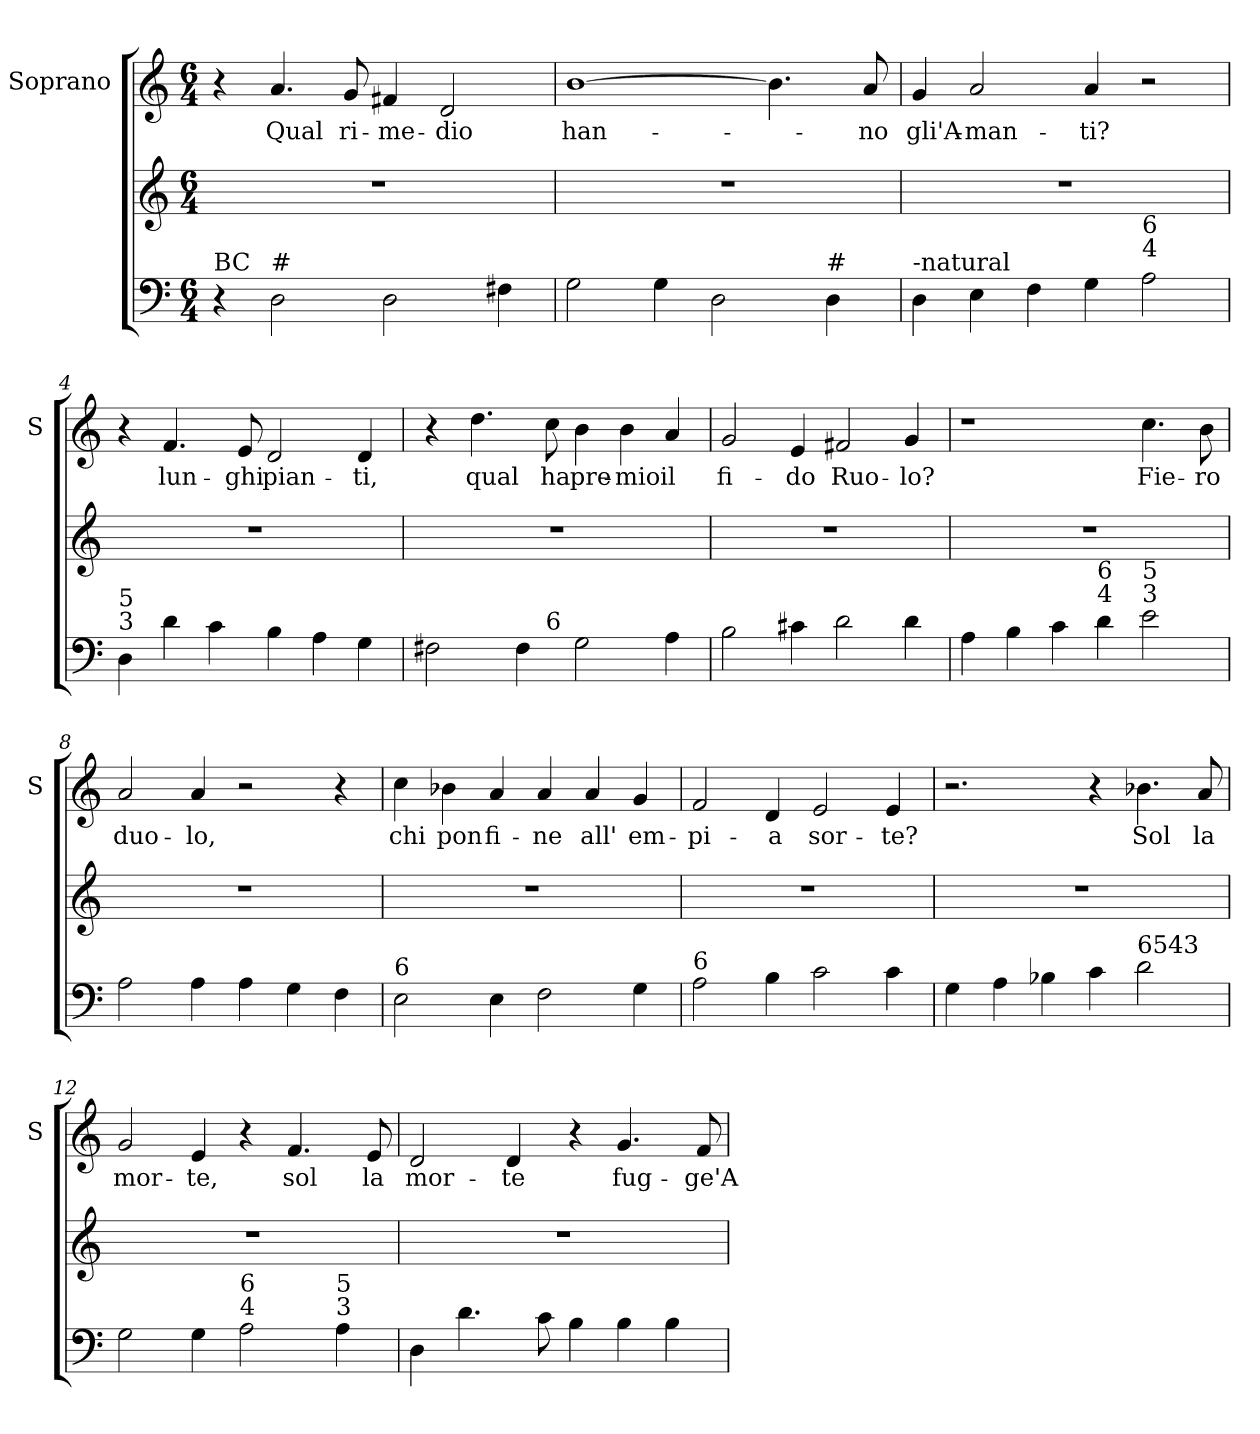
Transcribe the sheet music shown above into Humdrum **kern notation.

**kern	**kern	**kern	**text
*part2	*part2	*part1	*part1
*staff3	*staff2	*staff1	*staff1
*	*	*I"Soprano	*
*	*	*I'S	*
*clefF4	*clefG2	*clefG2	*
*k[]	*k[]	*k[]	*
*C:	*C:	*C:	*
*M6/4	*M6/4	*M6/4	*
=1	=1	=1	=1
!LO:TX:a:t=BC	!	!	!
4r	1.r	4r	.
!LO:TX:a:t=#	!	!	!
!	!	!	!LO:LY:b
2D\	.	4.a/	Qual
!	!	!	!LO:LY:b
.	.	8g/	ri-
!	!	!	!LO:LY:b
2D\	.	4f#X/	-me-
!	!	!	!LO:LY:b
.	.	2d/	-dio
4F#X\	.	.	.
=2	=2	=2	=2
!	!	!	!LO:LY:b
2G\	1.r	[1b	han-
4G\	.	.	.
2D\	.	.	.
.	.	4.b\]	.
!LO:TX:a:t=#	!	!	!
4D\	.	.	.
!	!	!	!LO:LY:b
.	.	8a/	-no
=3	=3	=3	=3
!LO:TX:a:t=-natural	!	!	!
!	!	!	!LO:LY:b
*	*^	*	*
4D\	1.r	1ryy	4g/	gli'A-
!	!	!	!	!LO:LY:b
4E\	.	.	2a/	-man-
4F\	.	.	.	.
!	!	!	!	!LO:LY:b
4G\	.	.	4a/	-ti?
!	!	!LO:TX:b:t=6\n4	!	!
2A\	.	2ryy	2r	.
=4	=4	=4	=4	=4
!LO:TX:a:t=5\n3	!	!	!	!
*	*v	*v	*	*
4D\	1.r	4r	.
!	!	!	!LO:LY:b
4d\	.	4.f/	lun-
4c\	.	.	.
!	!	!	!LO:LY:b
.	.	8e/	-ghi
!	!	!	!LO:LY:b
4B\	.	2d/	pian-
4A\	.	.	.
!	!	!	!LO:LY:b
4G\	.	4d/	-ti,
!!LO:LB:g=z
=5	=5	=5	=5
*^	*	*	*
2F#X\	2ryy	1.r	4r	.
!	!	!	!	!LO:LY:b
.	.	.	4.dd\	qual
4F#\	8ryy	.	.	.
!	!LO:TX:a:t=6	!	!	!
!	!	!	!	!LO:LY:b
.	2..ryy	.	8cc\	ha
!	!	!	!	!LO:LY:b
2G\	.	.	4b\	pre-
!	!	!	!	!LO:LY:b
.	.	.	4b\	-mio
!	!	!	!	!LO:LY:b
4A\	.	.	4a/	il
=6	=6	=6	=6	=6
!LO:TX:a:t=6	!	!	!	!
!	!	!	!	!LO:LY:b
*v	*v	*	*	*
2B\	1.r	2g/	fi-
!	!	!	!LO:LY:b
4c#X\	.	4e/	-do
!	!	!	!LO:LY:b
2d\	.	2f#X/	Ruo-
!	!	!	!LO:LY:b
4d\	.	4g/	-lo?
=7	=7	=7	=7
*	*^	*	*
*	*	*^	*	*
4A\	1.r	2.ryy	1ryy	1r	.
4B\	.	.	.	.	.
4c\	.	.	.	.	.
!	!	!LO:TX:b:t=6\n4	!	!	!
4d\	.	2.ryy	.	.	.
!	!	!	!LO:TX:b:t=5\n3	!	!
!	!	!	!	!	!LO:LY:b
2e\	.	.	2ryy	4.cc\	Fie-
!	!	!	!	!	!LO:LY:b
.	.	.	.	8b\	-ro
=8	=8	=8	=8	=8	=8
!	!	!	!	!	!LO:LY:b
*	*v	*v	*v	*	*
2A\	1.r	2a/	duo-
!	!	!	!LO:LY:b
4A\	.	4a/	-lo,
4A\	.	2r	.
4G\	.	.	.
4F\	.	4r	.
=9	=9	=9	=9
!LO:TX:a:t=6	!	!	!
!	!	!	!LO:LY:b
2E\	1.r	4cc\	chi
!	!	!	!LO:LY:b
.	.	4b-X\	pon
!	!	!	!LO:LY:b
4E\	.	4a/	fi-
!	!	!	!LO:LY:b
2F\	.	4a/	-ne
!	!	!	!LO:LY:b
.	.	4a/	all'
!	!	!	!LO:LY:b
4G\	.	4g/	em-
!!LO:LB:g=z
=10	=10	=10	=10
!LO:TX:a:t=6	!	!	!
!	!	!	!LO:LY:b
2A\	1.r	2f/	-pi-
!	!	!	!LO:LY:b
4B\	.	4d/	-a
!	!	!	!LO:LY:b
2c\	.	2e/	sor-
!	!	!	!LO:LY:b
4c\	.	4e/	-te?
=11	=11	=11	=11
4G\	1.r	2.r	.
4A\	.	.	.
4B-X\	.	.	.
4c\	.	4r	.
!LO:TX:a:t=6543	!	!	!
!	!	!	!LO:LY:b
2d\	.	4.b-X\	Sol
!	!	!	!LO:LY:b
.	.	8a/	la
=12	=12	=12	=12
!	!	!	!LO:LY:b
2G\	1.r	2g/	mor-
!	!	!	!LO:LY:b
4G\	.	4e/	-te,
!LO:TX:a:t=6\n4	!	!	!
2A\	.	4r	.
!	!	!	!LO:LY:b
.	.	4.f/	sol
!LO:TX:a:t=5\n3	!	!	!
4A\	.	.	.
!	!	!	!LO:LY:b
.	.	8e/	la
=13	=13	=13	=13
!	!	!	!LO:LY:b
4D\	1.r	2d/	mor-
4.d\	.	.	.
!	!	!	!LO:LY:b
.	.	4d/	-te
8c\	.	.	.
4B\	.	4r	.
!	!	!	!LO:LY:b
4B\	.	4.g/	fug-
4B\	.	.	.
!	!	!	!LO:LY:b
.	.	8f/	-ge'A-
=	=	=	=
*-	*-	*-	*-
